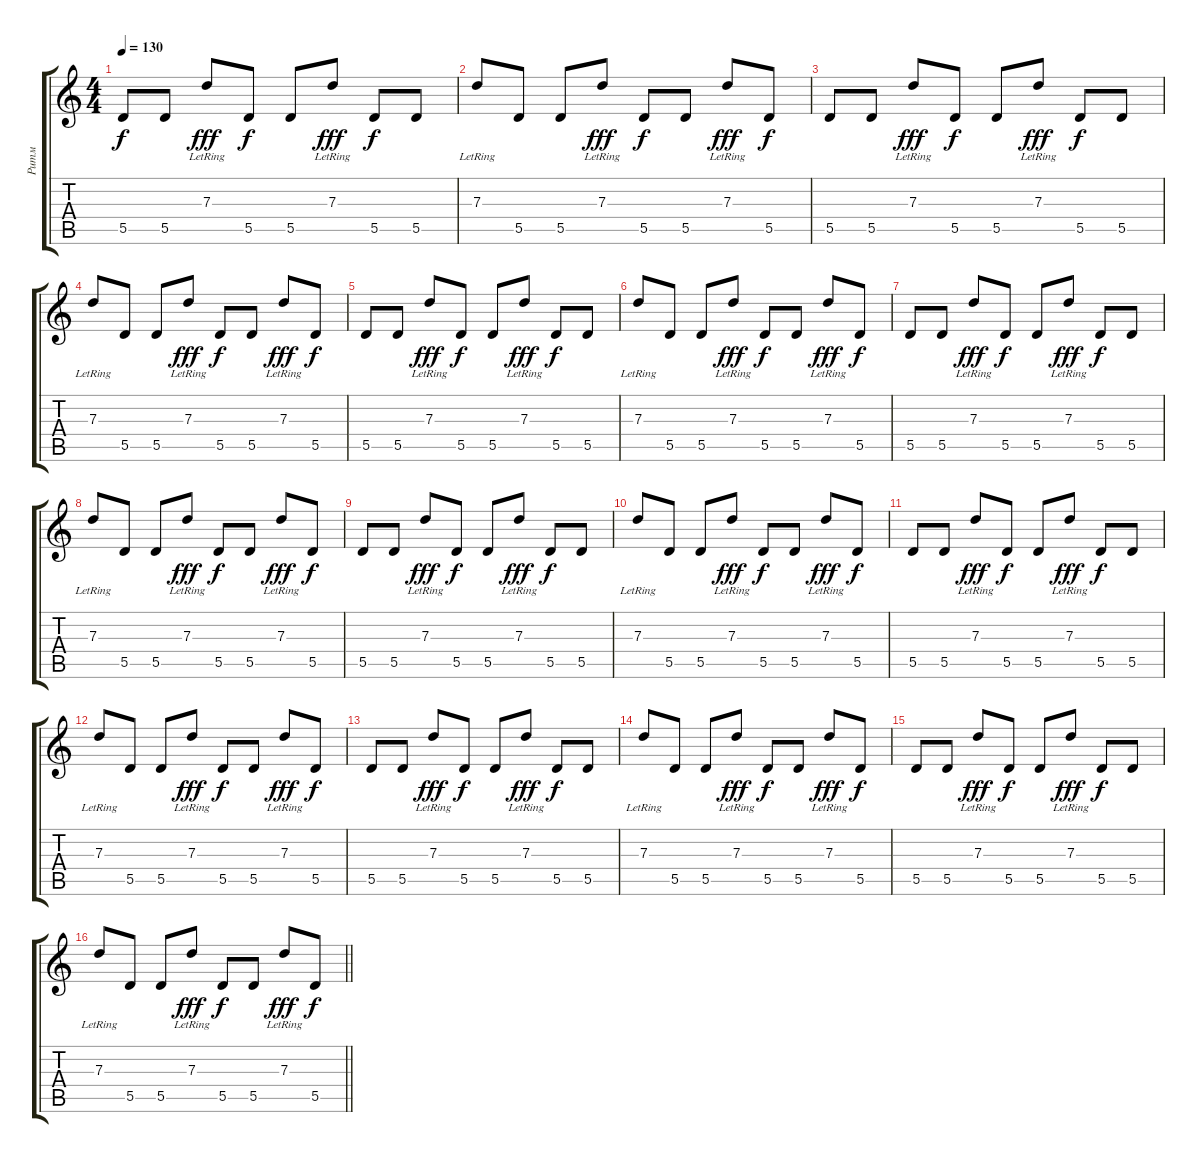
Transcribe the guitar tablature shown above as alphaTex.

\track ("Ритм" "Ритм") {instrument acousticguitarnylon}
\staff {score tabs}
\tuning (E4 B3 G3 D3 A2 E2) {hide}
\ts (4 4)
\tempo 130
\clef g2
\ks c
5.5.8{dy f instrument acousticguitarnylon} 5.5.8 7.3{lr}.8{dy fff} 5.5.8{dy f} 5.5.8 7.3{lr}.8{dy fff} 5.5.8{dy f} 5.5.8 |
7.3{lr}.8 5.5.8 5.5.8 7.3{lr}.8{dy fff} 5.5.8{dy f} 5.5.8 7.3{lr}.8{dy fff} 5.5.8{dy f} |
5.5.8 5.5.8 7.3{lr}.8{dy fff} 5.5.8{dy f} 5.5.8 7.3{lr}.8{dy fff} 5.5.8{dy f} 5.5.8 |
7.3{lr}.8 5.5.8 5.5.8 7.3{lr}.8{dy fff} 5.5.8{dy f} 5.5.8 7.3{lr}.8{dy fff} 5.5.8{dy f} |
5.5.8 5.5.8 7.3{lr}.8{dy fff} 5.5.8{dy f} 5.5.8 7.3{lr}.8{dy fff} 5.5.8{dy f} 5.5.8 |
7.3{lr}.8 5.5.8 5.5.8 7.3{lr}.8{dy fff} 5.5.8{dy f} 5.5.8 7.3{lr}.8{dy fff} 5.5.8{dy f} |
5.5.8 5.5.8 7.3{lr}.8{dy fff} 5.5.8{dy f} 5.5.8 7.3{lr}.8{dy fff} 5.5.8{dy f} 5.5.8 |
7.3{lr}.8 5.5.8 5.5.8 7.3{lr}.8{dy fff} 5.5.8{dy f} 5.5.8 7.3{lr}.8{dy fff} 5.5.8{dy f} |
5.5.8 5.5.8 7.3{lr}.8{dy fff} 5.5.8{dy f} 5.5.8 7.3{lr}.8{dy fff} 5.5.8{dy f} 5.5.8 |
7.3{lr}.8 5.5.8 5.5.8 7.3{lr}.8{dy fff} 5.5.8{dy f} 5.5.8 7.3{lr}.8{dy fff} 5.5.8{dy f} |
5.5.8 5.5.8 7.3{lr}.8{dy fff} 5.5.8{dy f} 5.5.8 7.3{lr}.8{dy fff} 5.5.8{dy f} 5.5.8 |
7.3{lr}.8 5.5.8 5.5.8 7.3{lr}.8{dy fff} 5.5.8{dy f} 5.5.8 7.3{lr}.8{dy fff} 5.5.8{dy f} |
5.5.8 5.5.8 7.3{lr}.8{dy fff} 5.5.8{dy f} 5.5.8 7.3{lr}.8{dy fff} 5.5.8{dy f} 5.5.8 |
7.3{lr}.8 5.5.8 5.5.8 7.3{lr}.8{dy fff} 5.5.8{dy f} 5.5.8 7.3{lr}.8{dy fff} 5.5.8{dy f} |
5.5.8 5.5.8 7.3{lr}.8{dy fff} 5.5.8{dy f} 5.5.8 7.3{lr}.8{dy fff} 5.5.8{dy f} 5.5.8 |
\barLineRight lightlight
7.3{lr}.8 5.5.8 5.5.8 7.3{lr}.8{dy fff} 5.5.8{dy f} 5.5.8 7.3{lr}.8{dy fff} 5.5.8{dy f}
